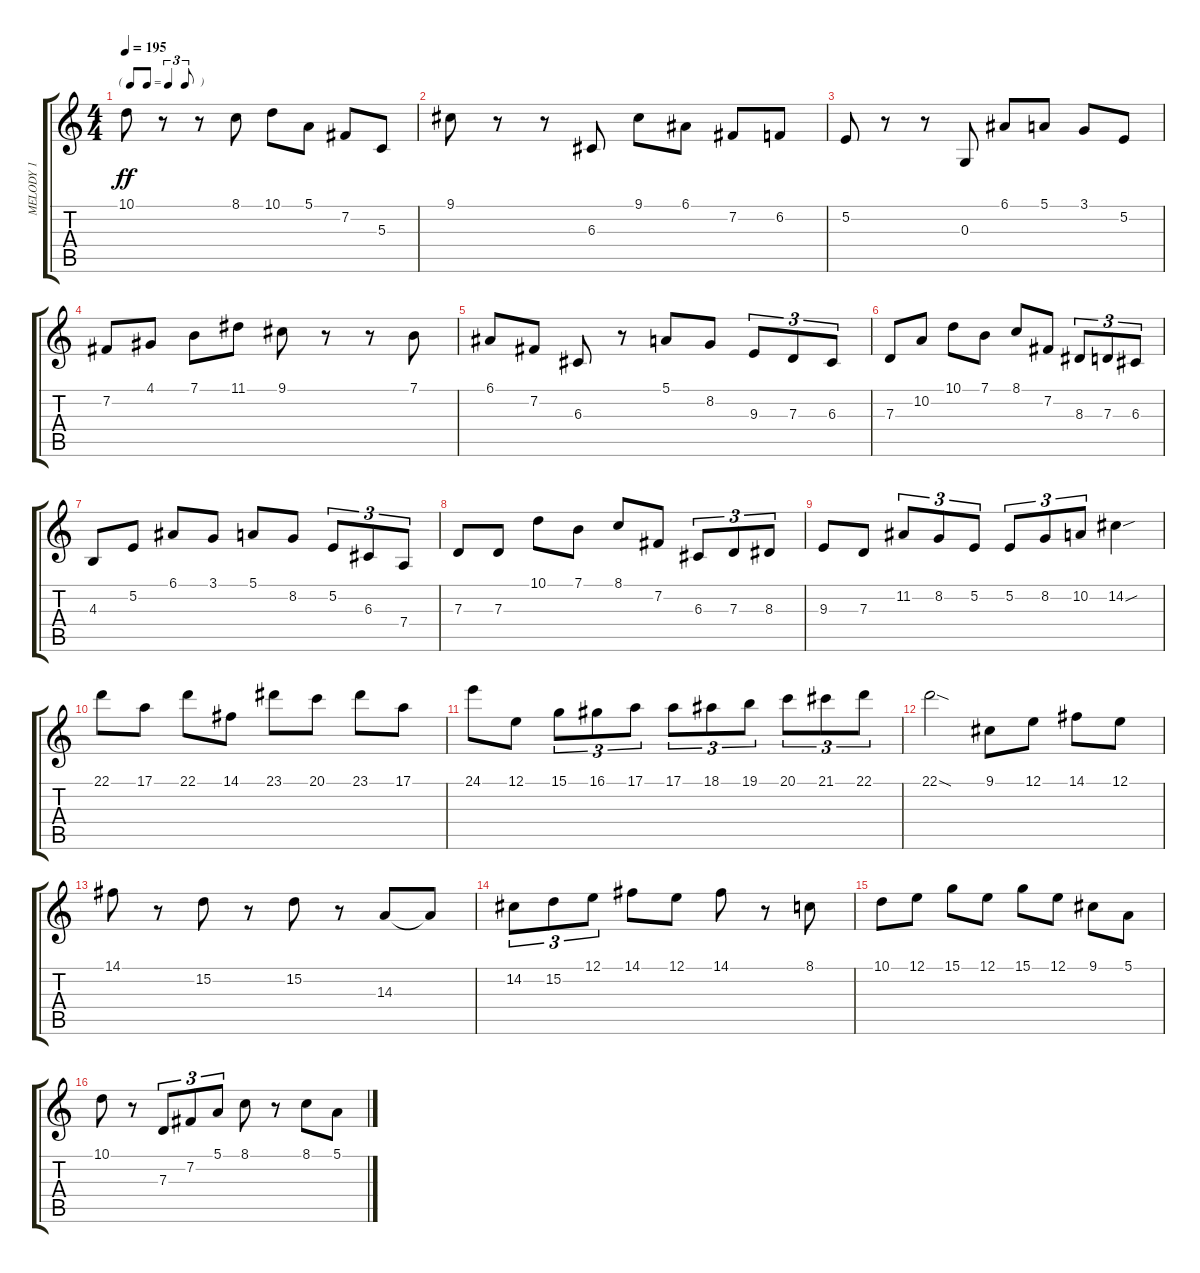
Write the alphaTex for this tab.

\track ("MELODY 1" "MELODY 1") {instrument lead1square}
\staff {score tabs}
\tuning (E4 B3 G3 D3 A2 E2) {hide}
\ts (4 4)
\tf triplet8th
\tempo 195
\clef g2
\ks c
10.1.8{dy ff} r.8 r.8 8.1.8 10.1.8 5.1.8 7.2.8 5.3.8 |
9.1.8 r.8 r.8 6.3.8 9.1.8 6.1.8 7.2.8 6.2.8 |
5.2.8 r.8 r.8 0.3.8 6.1.8 5.1.8 3.1.8 5.2.8 |
7.2.8 4.1.8 7.1.8 11.1.8 9.1.8 r.8 r.8 7.1.8 |
6.1.8 7.2.8 6.3.8 r.8 5.1.8 8.2.8 9.3.8{tu (3 2)} 7.3.8{tu (3 2)} 6.3.8{tu (3 2)} |
7.3.8 10.2.8 10.1.8 7.1.8 8.1.8 7.2.8 8.3.8{tu (3 2)} 7.3.8{tu (3 2)} 6.3.8{tu (3 2)} |
4.3.8 5.2.8 6.1.8 3.1.8 5.1.8 8.2.8 5.2.8{tu (3 2)} 6.3.8{tu (3 2)} 7.4.8{tu (3 2)} |
7.3.8 7.3.8 10.1.8 7.1.8 8.1.8 7.2.8 6.3.8{tu (3 2)} 7.3.8{tu (3 2)} 8.3.8{tu (3 2)} |
9.3.8 7.3.8 11.2.8{tu (3 2)} 8.2.8{tu (3 2)} 5.2.8{tu (3 2)} 5.2.8{tu (3 2)} 8.2.8{tu (3 2)} 10.2.8{tu (3 2)} 14.2{sou}.4 |
22.1.8 17.1.8 22.1.8 14.1.8 23.1.8 20.1.8 23.1.8 17.1.8 |
24.1.8 12.1.8 15.1.8{tu (3 2)} 16.1.8{tu (3 2)} 17.1.8{tu (3 2)} 17.1.8{tu (3 2)} 18.1.8{tu (3 2)} 19.1.8{tu (3 2)} 20.1.8{tu (3 2)} 21.1.8{tu (3 2)} 22.1.8{tu (3 2)} |
22.1{sod}.2 9.1.8 12.1.8 14.1.8 12.1.8 |
14.1.8 r.8 15.2.8 r.8 15.2.8 r.8 14.3.8 14.3{t}.8 |
14.2.8{tu (3 2)} 15.2.8{tu (3 2)} 12.1.8{tu (3 2)} 14.1.8 12.1.8 14.1.8 r.8 8.1.8 |
10.1.8 12.1.8 15.1.8 12.1.8 15.1.8 12.1.8 9.1.8 5.1.8 |
10.1.8 r.8 7.3.8{tu (3 2)} 7.2.8{tu (3 2)} 5.1.8{tu (3 2)} 8.1.8 r.8 8.1.8 5.1.8
